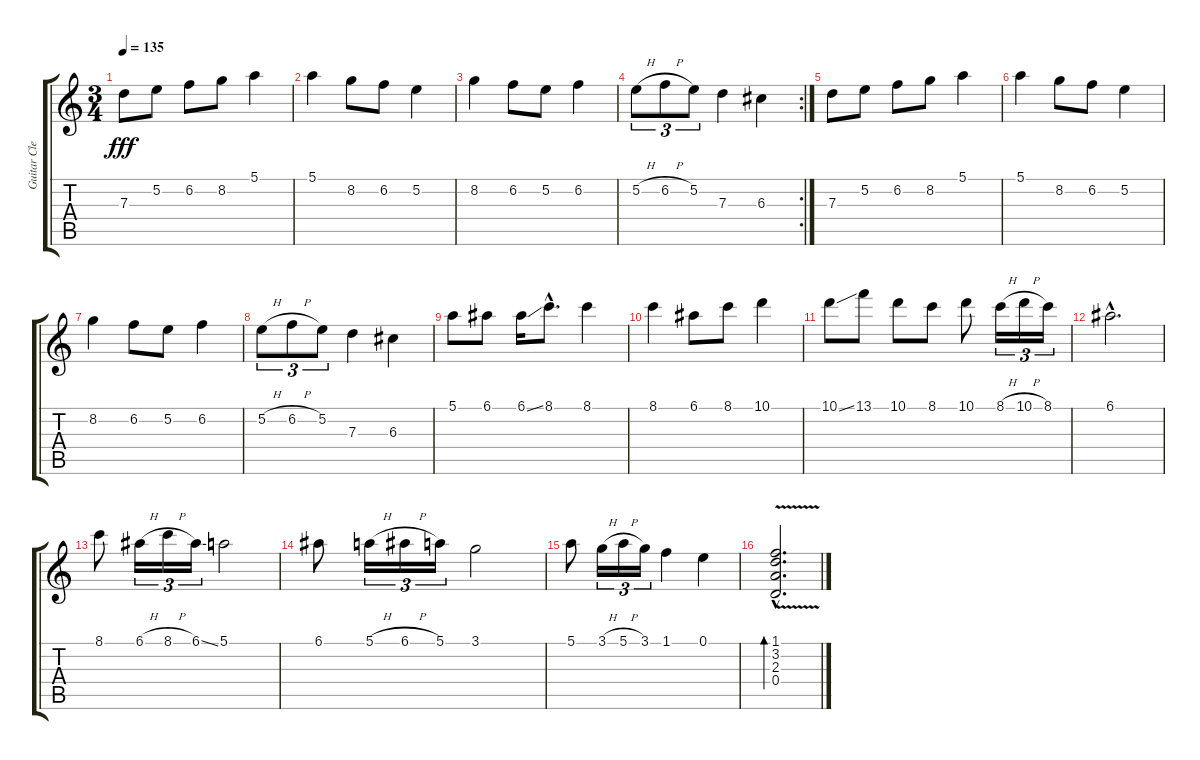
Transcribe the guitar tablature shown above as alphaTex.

\track ("Guitar Clean 1" "Guitar Cle") {instrument electricguitarclean}
\staff {score tabs}
\tuning (E4 B3 G3 D3 A2 E2) {hide}
\ts (3 4)
\tempo 135
\clef g2
\ks c
7.3.8{dy fff} 5.2.8 6.2.8 8.2.8 5.1.4 |
5.1.4 8.2.8 6.2.8 5.2.4 |
8.2.4 6.2.8 5.2.8 6.2.4 |
\rc 2
5.2{h}.8{tu (3 2)} 6.2{h}.8{tu (3 2)} 5.2.8{tu (3 2)} 7.3.4 6.3.4 |
7.3.8 5.2.8 6.2.8 8.2.8 5.1.4 |
5.1.4 8.2.8 6.2.8 5.2.4 |
8.2.4 6.2.8 5.2.8 6.2.4 |
5.2{h}.8{tu (3 2)} 6.2{h}.8{tu (3 2)} 5.2.8{tu (3 2)} 7.3.4 6.3.4 |
5.1.8 6.1.8 6.1{ss}.16 8.1{hac}.8{d} 8.1.4 |
8.1.4 6.1.8 8.1.8 10.1.4 |
10.1{ss}.8 13.1.8 10.1.8 8.1.8 10.1.8 8.1{h}.16{tu (3 2)} 10.1{h}.16{tu (3 2)} 8.1.16{tu (3 2)} |
6.1{hac}.2{d} |
8.1.8 6.1{h}.16{tu (3 2)} 8.1{h}.16{tu (3 2)} 6.1{ss}.16{tu (3 2)} 5.1.2 |
6.1.8 5.1{h}.16{tu (3 2)} 6.1{h}.16{tu (3 2)} 5.1.16{tu (3 2)} 3.1.2 |
5.1.8 3.1{h}.16{tu (3 2)} 5.1{h}.16{tu (3 2)} 3.1.16{tu (3 2)} 1.1.4 0.1.4 |
(1.1{v hac} 3.2{v hac} 2.3{v hac} 0.4{v hac}).2{d bd 120}
